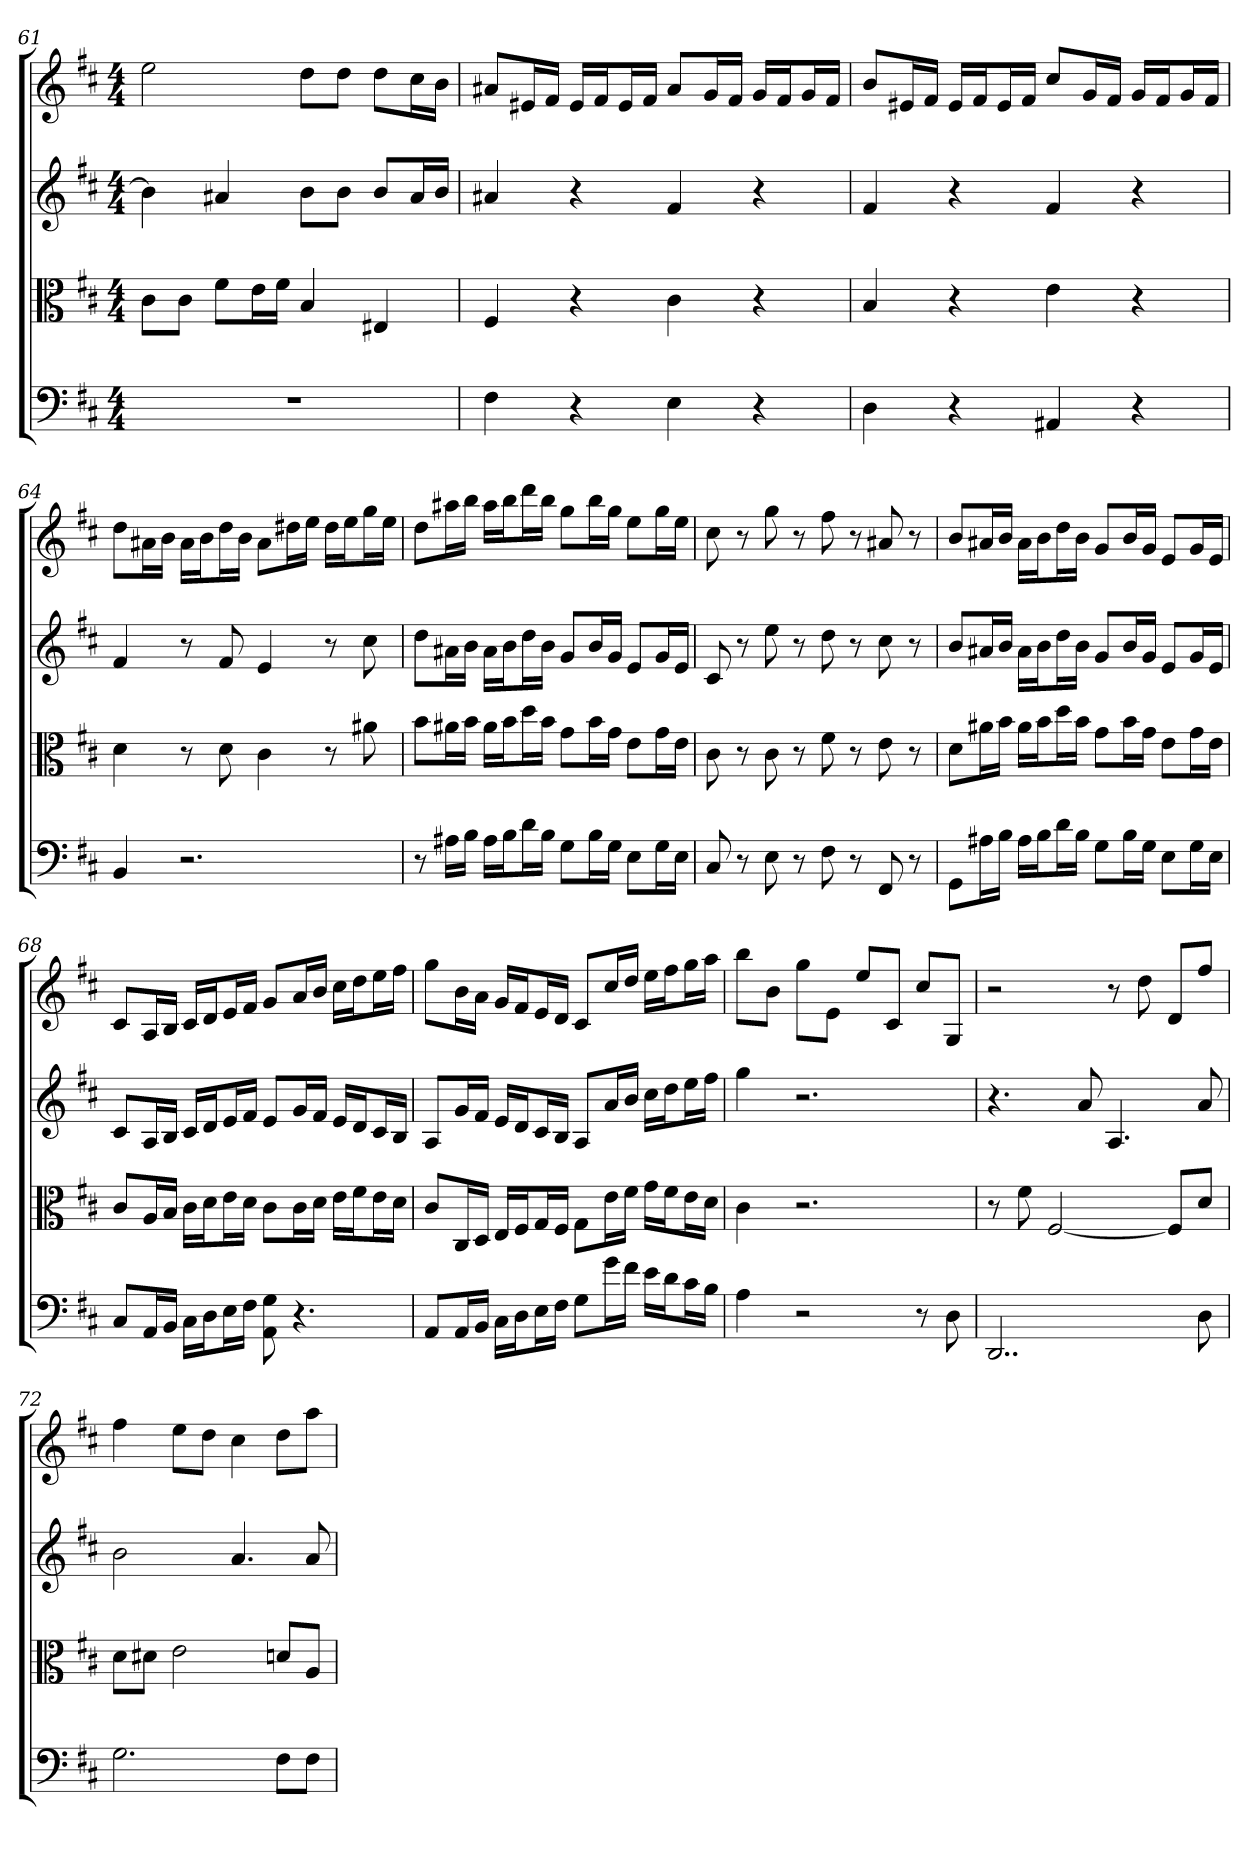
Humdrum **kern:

**kern	**kern	**kern	**kern
*part4	*part3	*part2	*part1
*staff4	*staff3	*staff2	*staff1
*clefF4	*clefC3	*	*
*k[f#c#]	*k[f#c#]	*k[f#c#]	*k[f#c#]
*D:	*D:	*D:	*D:
*M4/4	*M4/4	*M4/4	*M4/4
=61	=61	=61	=61
1r	8c#\L	4b]	2ee
.	8c#\J	.	.
.	8f#\L	4a#X	.
.	16e\L	.	.
.	16f#\JJ	.	.
.	4B	8bL	8ddL
.	.	8bJ	8ddJ
.	4E#X	8bL	8ddL
.	.	16a#L	16cc#L
.	.	16bJJ	16bJJ
=62	=62	=62	=62
4F#	4F#	4a#X	8a#XL
.	.	.	16e#XL
.	.	.	16f#JJ
4r	4r	4r	16e#LL
.	.	.	16f#J
.	.	.	16e#L
.	.	.	16f#JJ
4E	4c#	4f#	8a#L
.	.	.	16gL
.	.	.	16f#JJ
4r	4r	4r	16gLL
.	.	.	16f#J
.	.	.	16gL
.	.	.	16f#JJ
=63	=63	=63	=63
4D	4B	4f#	8bL
.	.	.	16e#XL
.	.	.	16f#JJ
4r	4r	4r	16e#LL
.	.	.	16f#J
.	.	.	16e#L
.	.	.	16f#JJ
4AA#X	4e	4f#	8cc#L
.	.	.	16gL
.	.	.	16f#JJ
4r	4r	4r	16gLL
.	.	.	16f#J
.	.	.	16gL
.	.	.	16f#JJ
=64	=64	=64	=64
4BB	4d	4f#	8ddL
.	.	.	16a#XL
.	.	.	16bJJ
2.r	8r	8r	16a#LL
.	.	.	16bJ
.	8d	8f#	16ddL
.	.	.	16bJJ
.	4c#	4e	8a#L
.	.	.	16dd#XL
.	.	.	16eeJJ
.	8r	8r	16dd#LL
.	.	.	16eeJ
.	8a#X	8cc#	16ggL
.	.	.	16eeJJ
=65	=65	=65	=65
8r	8b\L	8ddL	8ddL
16A#X\LL	16a#X\L	16a#XL	16aa#XL
16B\JJ	16b\JJ	16bJJ	16bbJJ
16A#\LL	16a#\LL	16a#LL	16aa#LL
16B\J	16b\J	16bJ	16bbJ
16d\L	16dd\L	16ddL	16dddL
16B\JJ	16b\JJ	16bJJ	16bbJJ
8G\L	8g\L	8gL	8ggL
16B\L	16b\L	16bL	16bbL
16G\JJ	16g\JJ	16gJJ	16ggJJ
8E\L	8e\L	8eL	8eeL
16G\L	16g\L	16gL	16ggL
16E\JJ	16e\JJ	16eJJ	16eeJJ
=66	=66	=66	=66
8C#	8c#	8c#	8cc#
8r	8r	8r	8r
8E	8c#	8ee	8gg
8r	8r	8r	8r
8F#	8f#	8dd	8ff#
8r	8r	8r	8r
8FF#	8e	8cc#	8a#X
8r	8r	8r	8r
=67	=67	=67	=67
8GG\L	8d\L	8bL	8bL
16A#X\L	16a#X\L	16a#XL	16a#XL
16B\JJ	16b\JJ	16bJJ	16bJJ
16A#\LL	16a#\LL	16a#LL	16a#LL
16B\J	16b\J	16bJ	16bJ
16d\L	16dd\L	16ddL	16ddL
16B\JJ	16b\JJ	16bJJ	16bJJ
8G\L	8g\L	8gL	8gL
16B\L	16b\L	16bL	16bL
16G\JJ	16g\JJ	16gJJ	16gJJ
8E\L	8e\L	8eL	8eL
16G\L	16g\L	16gL	16gL
16E\JJ	16e\JJ	16eJJ	16eJJ
=68	=68	=68	=68
8C#/L	8c#/L	8c#L	8c#L
16AA/L	16A/L	16AL	16AL
16BB/JJ	16B/JJ	16BJJ	16BJJ
16C#\LL	16c#\LL	16c#LL	16c#LL
16D\J	16d\J	16dJ	16dJ
16E\L	16e\L	16eL	16eL
16F#\JJ	16d\JJ	16f#JJ	16f#JJ
8AA 8G	8c#\L	8eL	8gL
4.r	16c#\L	16gL	16aL
.	16d\JJ	16f#JJ	16bJJ
.	16e\LL	16eLL	16cc#LL
.	16f#\J	16dJ	16ddJ
.	16e\L	16c#L	16eeL
.	16d\JJ	16BJJ	16ff#JJ
=69	=69	=69	=69
8AA/L	8c#/L	8AL	8ggL
16AA/L	16C#/L	16gL	16bL
16BB/JJ	16D/JJ	16f#JJ	16aJJ
16C#\LL	16E/LL	16eLL	16gLL
16D\J	16F#/J	16dJ	16f#J
16E\L	16G/L	16c#L	16eL
16F#\JJ	16F#/JJ	16BJJ	16dJJ
8G\L	8G\L	8AL	8c#L
16g\L	16e\L	16aL	16cc#L
16f#\JJ	16f#\JJ	16bJJ	16ddJJ
16e\LL	16g\LL	16cc#LL	16eeLL
16d\J	16f#\J	16ddJ	16ff#J
16c#\L	16e\L	16eeL	16ggL
16B\JJ	16d\JJ	16ff#JJ	16aaJJ
=70	=70	=70	=70
4A	4c#	4gg	8bbL
.	.	.	8bJ
2r	2.r	2.r	8ggL
.	.	.	8eJ
.	.	.	8eeL
.	.	.	8c#J
8r	.	.	8cc#L
8D	.	.	8GJ
=71	=71	=71	=71
2..DD	8r	4.r	2r
.	8f#	.	.
.	[2F#	.	.
.	.	8a	.
.	.	4.A	8r
.	.	.	8dd
.	8F#/L]	.	8dL
8D	8d/J	8a	8ff#J
=72	=72	=72	=72
2.G	8d\L	2b	4ff#
.	8d#X\J	.	.
.	2e	.	8eeL
.	.	.	8ddJ
.	.	4.a	4cc#
8F#\L	8dn/L	.	8ddL
8F#\J	8A/J	8a	8aaJ
=	=	=	=
*-	*-	*-	*-
